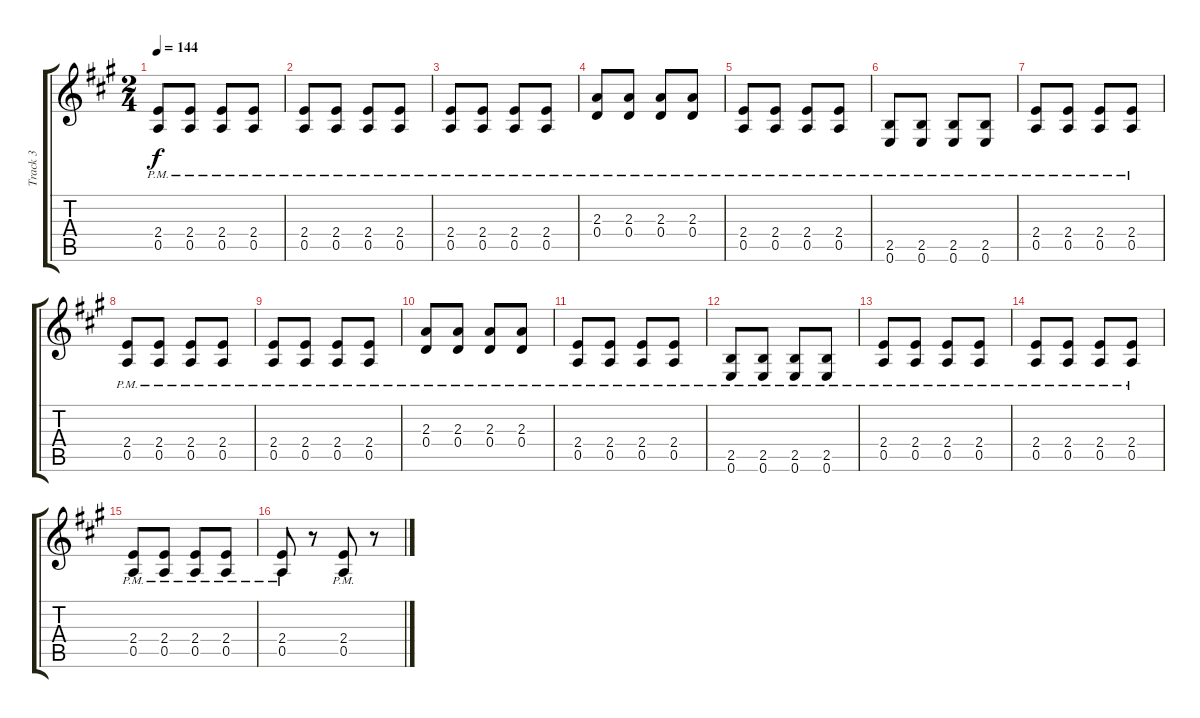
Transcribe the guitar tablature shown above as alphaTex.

\track ("Track 3" "Track 3") {instrument distortionguitar}
\staff {score tabs}
\tuning (E4 B3 G3 D3 A2 E2) {hide}
\ts (2 4)
\tempo 144
\clef g2
\ks a
(2.4{pm} 0.5{pm}).8{dy f} (2.4{pm} 0.5{pm}).8 (2.4{pm} 0.5{pm}).8 (2.4{pm} 0.5{pm}).8 |
(2.4{pm} 0.5{pm}).8 (2.4{pm} 0.5{pm}).8 (2.4{pm} 0.5{pm}).8 (2.4{pm} 0.5{pm}).8 |
(2.4{pm} 0.5{pm}).8 (2.4{pm} 0.5{pm}).8 (2.4{pm} 0.5{pm}).8 (2.4{pm} 0.5{pm}).8 |
(2.3{pm} 0.4{pm}).8 (2.3{pm} 0.4{pm}).8 (2.3{pm} 0.4{pm}).8 (2.3{pm} 0.4{pm}).8 |
(2.4{pm} 0.5{pm}).8 (2.4{pm} 0.5{pm}).8 (2.4{pm} 0.5{pm}).8 (2.4{pm} 0.5{pm}).8 |
(2.5{pm} 0.6{pm}).8 (2.5{pm} 0.6{pm}).8 (2.5{pm} 0.6{pm}).8 (2.5{pm} 0.6{pm}).8 |
(2.4{pm} 0.5{pm}).8 (2.4{pm} 0.5{pm}).8 (2.4{pm} 0.5{pm}).8 (2.4{pm} 0.5{pm}).8 |
(2.4{pm} 0.5{pm}).8 (2.4{pm} 0.5{pm}).8 (2.4{pm} 0.5{pm}).8 (2.4{pm} 0.5{pm}).8 |
(2.4{pm} 0.5{pm}).8 (2.4{pm} 0.5{pm}).8 (2.4{pm} 0.5{pm}).8 (2.4{pm} 0.5{pm}).8 |
(2.3{pm} 0.4{pm}).8 (2.3{pm} 0.4{pm}).8 (2.3{pm} 0.4{pm}).8 (2.3{pm} 0.4{pm}).8 |
(2.4{pm} 0.5{pm}).8 (2.4{pm} 0.5{pm}).8 (2.4{pm} 0.5{pm}).8 (2.4{pm} 0.5{pm}).8 |
(2.5{pm} 0.6{pm}).8 (2.5{pm} 0.6{pm}).8 (2.5{pm} 0.6{pm}).8 (2.5{pm} 0.6{pm}).8 |
(2.4{pm} 0.5{pm}).8 (2.4{pm} 0.5{pm}).8 (2.4{pm} 0.5{pm}).8 (2.4{pm} 0.5{pm}).8 |
(2.4{pm} 0.5{pm}).8 (2.4{pm} 0.5{pm}).8 (2.4{pm} 0.5{pm}).8 (2.4{pm} 0.5{pm}).8 |
(2.4{pm} 0.5{pm}).8 (2.4{pm} 0.5{pm}).8 (2.4{pm} 0.5{pm}).8 (2.4{pm} 0.5{pm}).8 |
(2.4{pm} 0.5{pm}).8 r.8 (2.4{pm} 0.5{pm}).8 r.8
